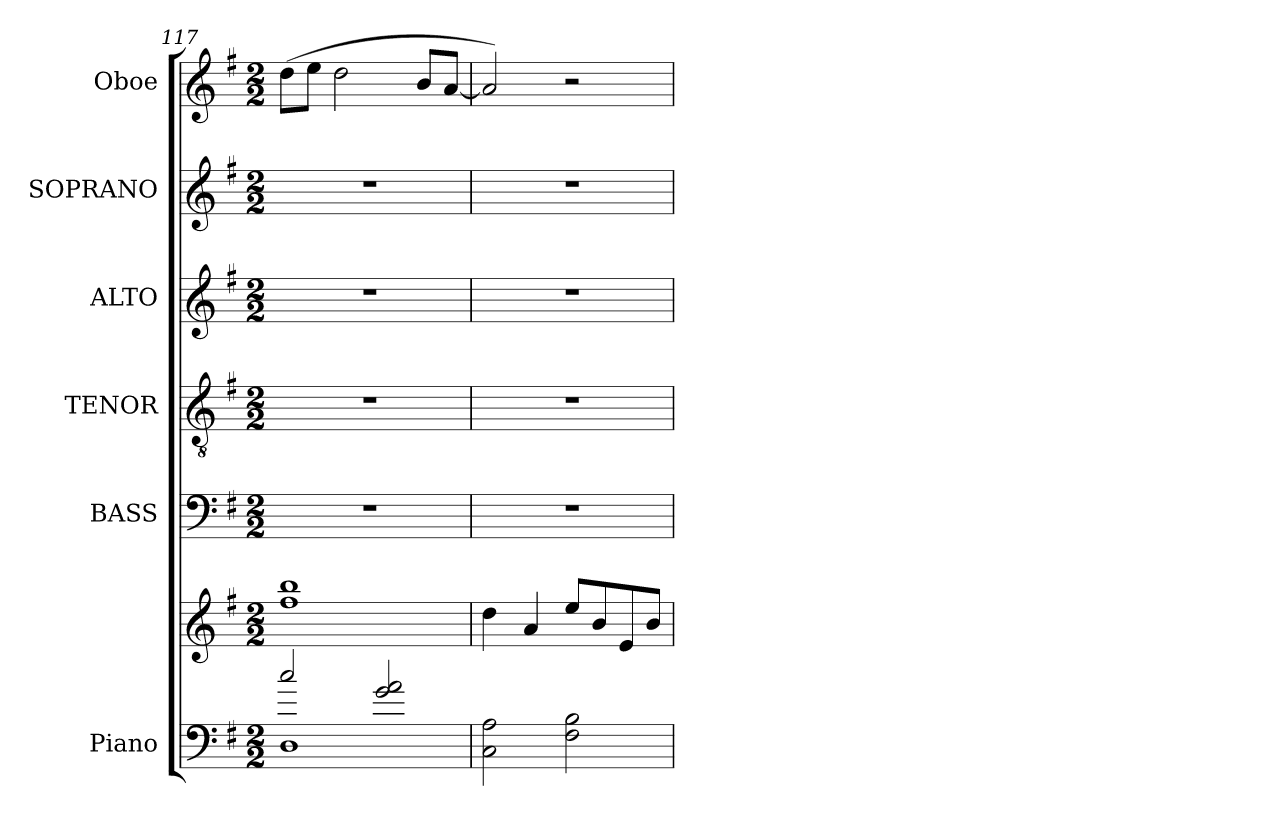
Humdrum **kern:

**kern	**kern	**kern	**kern	**kern	**kern	**kern
*part6	*part6	*part5	*part4	*part3	*part2	*part1
*staff7	*staff6	*staff5	*staff4	*staff3	*staff2	*staff1
*I"Piano	*	*I"BASS	*I"TENOR	*I"ALTO	*I"SOPRANO	*I"Oboe
*I'Pno.	*	*I'B.	*I'T.	*I'A.	*I'S.	*I'Ob.
*clefF4	*clefG2	*clefF4	*clefGv2	*clefG2	*clefG2	*clefG2
*	*	*	*ITrd7c12	*	*	*
*k[f#]	*k[f#]	*k[f#]	*k[f#]	*k[f#]	*k[f#]	*k[f#]
*G:	*G:	*G:	*G:	*G:	*G:	*G:
*M2/2	*M2/2	*M2/2	*M2/2	*M2/2	*M2/2	*M2/2
=117	=117	=117	=117	=117	=117	=117
*^	*	*	*	*	*	*
2cci/	1Di	1ff#i 1bbi	1r	1r	1r	1r	(8ddi\L
.	.	.	.	.	.	.	8eei\J
.	.	.	.	.	.	.	2ddi\
2gi/ 2ai	.	.	.	.	.	.	.
.	.	.	.	.	.	.	8bi/L
.	.	.	.	.	.	.	[8ai/J
*v	*v	*	*	*	*	*	*
!!LO:LB:g=z
=118	=118	=118	=118	=118	=118	=118
2Ci\ 2Ai	4ddi\	1r	1r	1r	1r	2ai/])
.	4ai/	.	.	.	.	.
2F#i\ 2Bi	8eei/L	.	.	.	.	2r
.	8bi/	.	.	.	.	.
.	8ei/	.	.	.	.	.
.	8bi/J	.	.	.	.	.
=	=	=	=	=	=	=
*-	*-	*-	*-	*-	*-	*-
